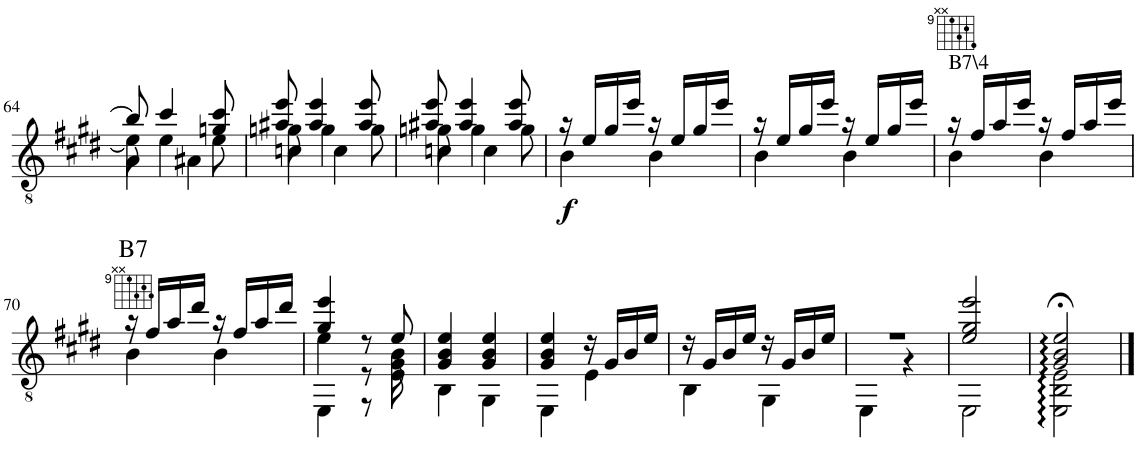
**kern	**dynam	**harte
*part1	*part1	*part1
*staff1	*staff1	*
*I"Guitar	*	*
*I'Guit.	*	*
!!LO:PB:g=z
*clefGv2	*	*
*k[f#c#g#d#]	*	*
*M2/4	*	*
=64	=64	=64
*^	*	*
*	*^	*	*
8b#/]	8e\]	4A\	.	.
4cc#/	4e\	.	.	.
.	.	4A#X\	.	.
8gn/ 8cc#/	8e\	.	.	.
=65	=65	=65	=65	=65
8a#X/ 8ee/	8gn\	4cn\	.	.
4a#/ 4ee/	4g\	.	.	.
.	.	4c\	.	.
8a#/ 8ee/	8g\	.	.	.
=66	=66	=66	=66	=66
8a#X/ 8ee/	8gn\	4cn\	.	.
4a#/ 4ee/	4g\	.	.	.
.	.	4c\	.	.
8a#/ 8ee/	8g\	.	.	.
*	*v	*v	*	*
=67	=67	=67	=67
!	!	!LO:DY:b	!
16r	4B\	f	.
16e/LL	.	.	.
16g#/	.	.	.
16ee/JJ	.	.	.
16r	4B\	.	.
16e/LL	.	.	.
16g#/	.	.	.
16ee/JJ	.	.	.
=68	=68	=68	=68
16r	4B\	.	.
16e/LL	.	.	.
16g#/	.	.	.
16ee/JJ	.	.	.
16r	4B\	.	.
16e/LL	.	.	.
16g#/	.	.	.
16ee/JJ	.	.	.
=69	=69	=69	=69
!LO:TX:a:t=B7\4	!	!	!
16r	4B\	.	.
16f#/LL	.	.	.
16a/	.	.	.
16ee/JJ	.	.	.
16r	4B\	.	.
16f#/LL	.	.	.
16a/	.	.	.
16ee/JJ	.	.	.
!!LO:LB:g=z	!!
=70	=70	=70	=70
!	!	!	!LO:H:kt=7
16r	4B\	.	B:7
16f#/LL	.	.	.
16a/	.	.	.
16dd#/JJ	.	.	.
16r	4B\	.	.
16f#/LL	.	.	.
16a/	.	.	.
16dd#/JJ	.	.	.
=71	=71	=71	=71
*	*^	*	*
4g#/ 4ee/	4e\	4EE\	.	.
8r	8r	8r	.	.
8e/	8G#\ 8B\	8E\	.	.
*	*v	*v	*	*
=72	=72	=72	=72
4G#/ 4B/ 4e/	4BB\	.	.
4G#/ 4B/ 4e/	4GG#\	.	.
=73	=73	=73	=73
4G#/ 4B/ 4e/	4EE\	.	.
16r	4E\	.	.
16G#/LL	.	.	.
16B/	.	.	.
16e/JJ	.	.	.
=74	=74	=74	=74
16r	4BB\	.	.
16G#/LL	.	.	.
16B/	.	.	.
16e/JJ	.	.	.
16r	4GG#\	.	.
16G#/LL	.	.	.
16B/	.	.	.
16e/JJ	.	.	.
=75	=75	=75	=75
2r	4EE\	.	.
.	4r	.	.
=76	=76	=76	=76
2e/ 2g#/ 2ee/	2EE\	.	.
=77	=77	=77	=77
2G#/:;< 2B/:;< 2e/:;<	2EE\: 2BB\: 2E\:	.	.
*v	*v	*	*
==	==	==
*-	*-	*-
